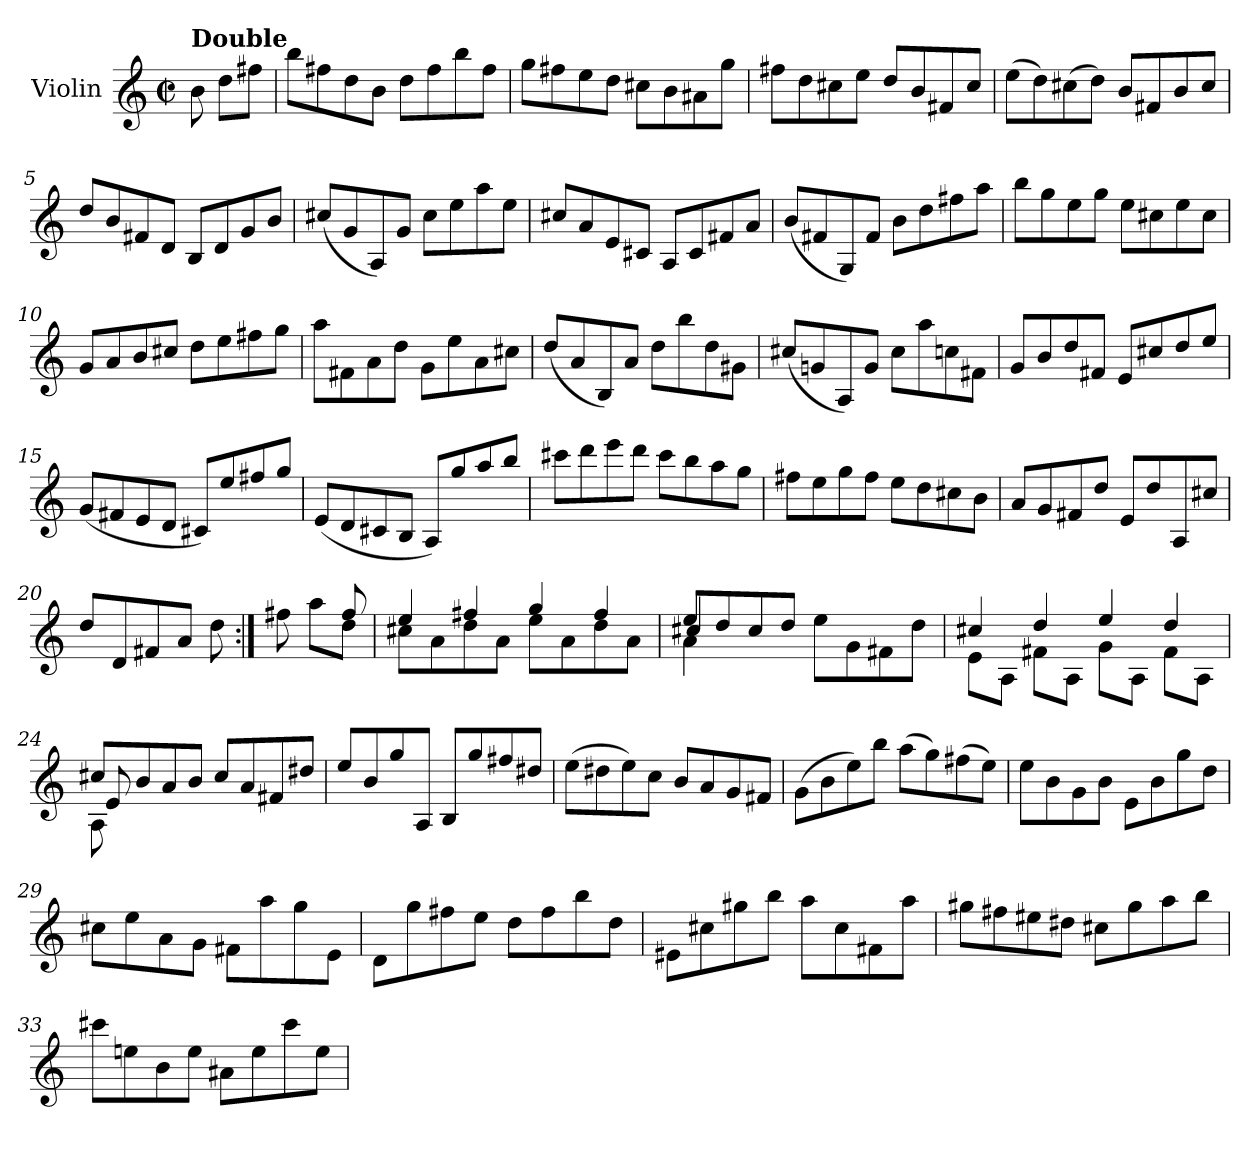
**kern
*part1
*staff1
*I"Violin
*I'Vln.
*clefG2
*k[]
*M2/2
*met(c|)
=
!LO:TX:a:B:t=Double
8b\
8dd\L
8ff#X\J
=1
8bb\L
8ff#X\
8dd\
8b\J
8dd\L
8ff#\
8bb\
8ff#\J
=2
8gg\L
8ff#X\
8ee\
8dd\J
8cc#X\L
8b\
8a#X\
8gg\J
=3
8ff#X\L
8dd\
8cc#X\
8ee\J
8dd/L
8b/
8f#X/
8cc#/J
=4
(>8ee\L
8dd\)
(>8cc#X\
8dd\J)
8b/L
8f#X/
8b/
8cc#/J
=5
8dd/L
8b/
8f#X/
8d/J
8B/L
8d/
8g/
8b/J
=6
(<8cc#X/L
8g/
8A/)
8g/J
8cc#\L
8ee\
8aa\
8ee\J
=7
8cc#X/L
8a/
8e/
8c#X/J
8A/L
8c#/
8f#X/
8a/J
=8
(<8b/L
8f#X/
8G/)
8f#/J
8b\L
8dd\
8ff#X\
8aa\J
=9
8bb\L
8gg\
8ee\
8gg\J
8ee\L
8cc#X\
8ee\
8cc#\J
=10
8g/L
8a/
8b/
8cc#X/J
8dd\L
8ee\
8ff#X\
8gg\J
=11
8aa\L
8f#X\
8a\
8dd\J
8g\L
8ee\
8a\
8cc#X\J
=12
(<8dd/L
8a/
8B/)
8a/J
8dd\L
8bb\
8dd\
8g#X\J
=13
(<8cc#X/L
8gn/
8A/)
8g/J
8cc#\L
8aa\
8ccn\
8f#X\J
=14
8g/L
8b/
8dd/
8f#X/J
8e/L
8cc#X/
8dd/
8ee/J
=15
(<8g/L
8f#X/
8e/
8d/J
8c#X/L)
8ee/
8ff#X/
8gg/J
=16
(<8e/L
8d/
8c#X/
8B/J
8A/L)
8gg/
8aa/
8bb/J
=17
8ccc#X\L
8ddd\
8eee\
8ddd\J
8ccc#\L
8bb\
8aa\
8gg\J
=18
8ff#X\L
8ee\
8gg\
8ff#\J
8ee\L
8dd\
8cc#X\
8b\J
=19
8a/L
8g/
8f#X/
8dd/J
8e/L
8dd/
8A/
8cc#X/J
=20
8dd/L
8d/
8f#X/
8a/J
8dd\
=20X1:|!
*^
8ff#X\	4ryy
8aa\L	.
8dd\J	8ff#/
=21	=21
4ee/	8cc#X\L
.	8a\
4ff#X/	8dd\
.	8a\J
4gg/	8ee\L
.	8a\
4ff#/	8dd\
.	8a\J
=22	=22
*	*^
8ee/L	4a\	4cc#X/
8dd/	.	.
8cc#/	4ryy	4ryy
8dd/J	.	.
8ee\L	2ryy	2ryy
8g\	.	.
8f#X\	.	.
8dd\J	.	.
*	*v	*v
=23	=23
4cc#X/	8e\L
.	8A\J
4dd/	8f#X\L
.	8A\J
4ee/	8g\L
.	8A\J
4dd/	8f#\L
.	8A\J
=24	=24
*	*^
8cc#X/L	8A\	8e/
8b/	8ryy	8ryy
8a/	4ryy	4ryy
8b/J	.	.
8cc#/L	2ryy	2ryy
8a/	.	.
8f#X/	.	.
8dd#X/J	.	.
*v	*v	*v
=25
8ee/L
8b/
8gg/
8A/J
8B/L
8gg/
8ff#X/
8dd#X/J
=26
(>8ee\L
8dd#X\
8ee\)
8cc\J
8b/L
8a/
8g/
8f#X/J
=27
(>8g\L
8b\
8ee\)
8bb\J
(>8aa\L
8gg\)
(>8ff#X\
8ee\J)
=28
8ee\L
8b\
8g\
8b\J
8e\L
8b\
8gg\
8dd\J
=29
8cc#X\L
8ee\
8a\
8g\J
8f#X\L
8aa\
8gg\
8e\J
=30
8d\L
8gg\
8ff#X\
8ee\J
8dd\L
8ff#\
8bb\
8dd\J
=31
8e#X\L
8cc#X\
8gg#X\
8bb\J
8aa\L
8cc#\
8f#X\
8aa\J
=32
8gg#X\L
8ff#X\
8ee#X\
8dd#X\J
8cc#X\L
8gg#\
8aa\
8bb\J
=33
8ccc#X\L
8een\
8b\
8ee\J
8a#X\L
8ee\
8ccc#\
8ee\J
=
*-
